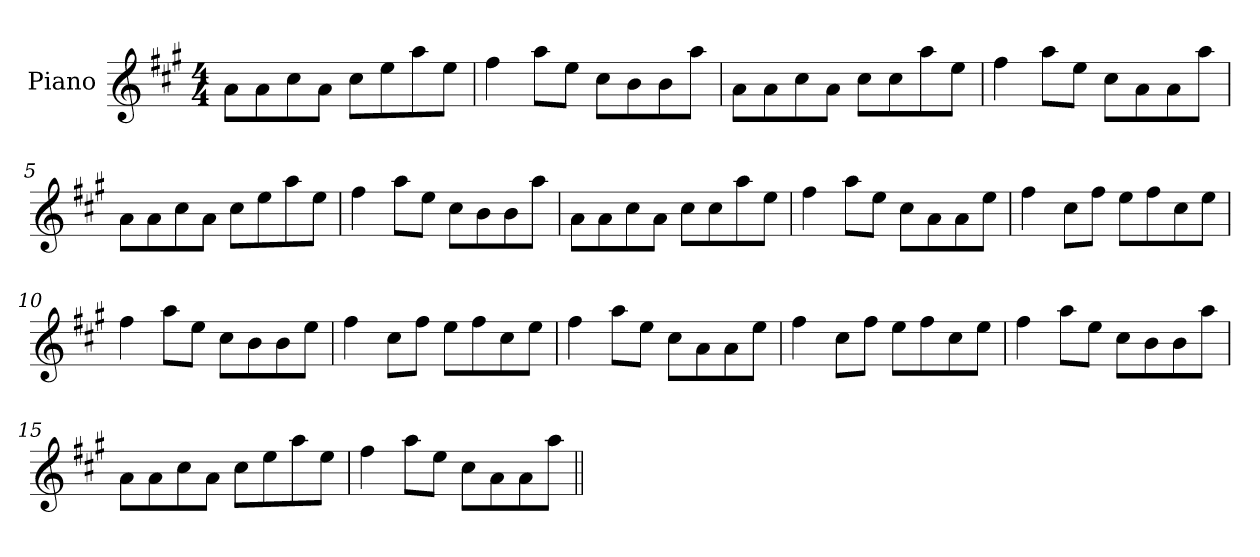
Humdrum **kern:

**kern
*part1
*staff1
*I"Piano
*I'Pno
*clefG2
*k[f#c#g#]
*A:
*M4/4
=1
8a\L
8a\
8cc#\
8a\J
8cc#\L
8ee\
8aa\
8ee\J
=2
4ff#\
8aa\L
8ee\J
8cc#\L
8b\
8b\
8aa\J
=3
8a\L
8a\
8cc#\
8a\J
8cc#\L
8cc#\
8aa\
8ee\J
=4
4ff#\
8aa\L
8ee\J
8cc#\L
8a\
8a\
8aa\J
!!LO:LB:g=z
=5
8a\L
8a\
8cc#\
8a\J
8cc#\L
8ee\
8aa\
8ee\J
=6
4ff#\
8aa\L
8ee\J
8cc#\L
8b\
8b\
8aa\J
=7
8a\L
8a\
8cc#\
8a\J
8cc#\L
8cc#\
8aa\
8ee\J
=8
4ff#\
8aa\L
8ee\J
8cc#\L
8a\
8a\
8ee\J
!!LO:LB:g=z
=9
4ff#\
8cc#\L
8ff#\J
8ee\L
8ff#\
8cc#\
8ee\J
=10
4ff#\
8aa\L
8ee\J
8cc#\L
8b\
8b\
8ee\J
=11
4ff#\
8cc#\L
8ff#\J
8ee\L
8ff#\
8cc#\
8ee\J
=12
4ff#\
8aa\L
8ee\J
8cc#\L
8a\
8a\
8ee\J
=13
4ff#\
8cc#\L
8ff#\J
8ee\L
8ff#\
8cc#\
8ee\J
!!LO:LB:g=z
=14
4ff#\
8aa\L
8ee\J
8cc#\L
8b\
8b\
8aa\J
=15
8a\L
8a\
8cc#\
8a\J
8cc#\L
8ee\
8aa\
8ee\J
=16
4ff#\
8aa\L
8ee\J
8cc#\L
8a\
8a\
8aa\J
=||
*-
